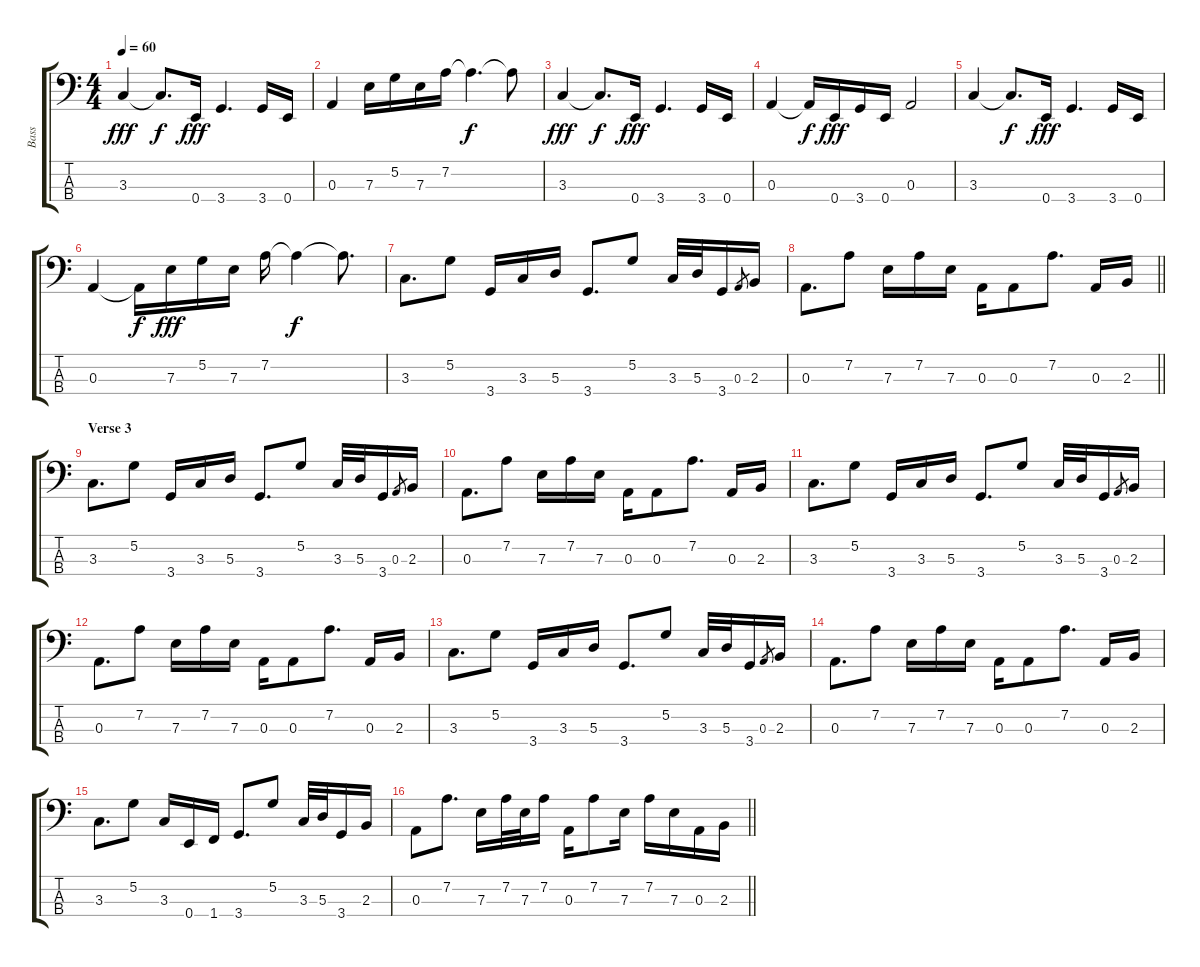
\track ("Bass" "Bass") {instrument electricbassfinger}
\staff {score tabs}
\tuning (G2 D2 A1 E1) {hide}
\ts (4 4)
\tempo 60
\clef f4
\ks c
3.3.4{dy fff} 3.3{t}.8{d dy f} 0.4.16{dy fff} 3.4.4{d} 3.4.16 0.4.16 |
0.3.4 7.3.16 5.2.16 7.3.16 7.2.16 7.2{t}.4{d dy f} 7.2{t}.8 |
3.3.4{dy fff} 3.3{t}.8{d dy f} 0.4.16{dy fff} 3.4.4{d} 3.4.16 0.4.16 |
0.3.4 0.3{t}.16{dy f} 0.4.16{dy fff} 3.4.16 0.4.16 0.3.2 |
3.3.4 3.3{t}.8{d dy f} 0.4.16{dy fff} 3.4.4{d} 3.4.16 0.4.16 |
0.3.4 0.3{t}.16{dy f} 7.3.16{dy fff} 5.2.16 7.3.16 7.2.16 7.2{t}.4{dy f} 7.2{t}.8{d} |
3.3.8{d} 5.2.8 3.4.16 3.3.16 5.3.16 3.4.8{d} 5.2.8 3.3.32 5.3.32 3.4.16 0.3.8{gr} 2.3.16 |
\barLineRight lightlight
0.3.8{d} 7.2.8 7.3.16 7.2.16 7.3.16 0.3.16 0.3.8 7.2.8{d} 0.3.16 2.3.16 |
\section ("" "Verse 3")
3.3.8{d} 5.2.8 3.4.16 3.3.16 5.3.16 3.4.8{d} 5.2.8 3.3.32 5.3.32 3.4.16 0.3.8{gr} 2.3.16 |
0.3.8{d} 7.2.8 7.3.16 7.2.16 7.3.16 0.3.16 0.3.8 7.2.8{d} 0.3.16 2.3.16 |
3.3.8{d} 5.2.8 3.4.16 3.3.16 5.3.16 3.4.8{d} 5.2.8 3.3.32 5.3.32 3.4.16 0.3.8{gr} 2.3.16 |
0.3.8{d} 7.2.8 7.3.16 7.2.16 7.3.16 0.3.16 0.3.8 7.2.8{d} 0.3.16 2.3.16 |
3.3.8{d} 5.2.8 3.4.16 3.3.16 5.3.16 3.4.8{d} 5.2.8 3.3.32 5.3.32 3.4.16 0.3.8{gr} 2.3.16 |
0.3.8{d} 7.2.8 7.3.16 7.2.16 7.3.16 0.3.16 0.3.8 7.2.8{d} 0.3.16 2.3.16 |
3.3.8{d} 5.2.8 3.3.16 0.4.16 1.4.16 3.4.8{d} 5.2.8 3.3.32 5.3.32 3.4.16 2.3.16 |
\barLineRight lightlight
0.3.8 7.2.8{d} 7.3.16 7.2.32 7.3.32 7.2.16 0.3.16 7.2.8 7.3.16 7.2.16 7.3.16 0.3.16 2.3.16
